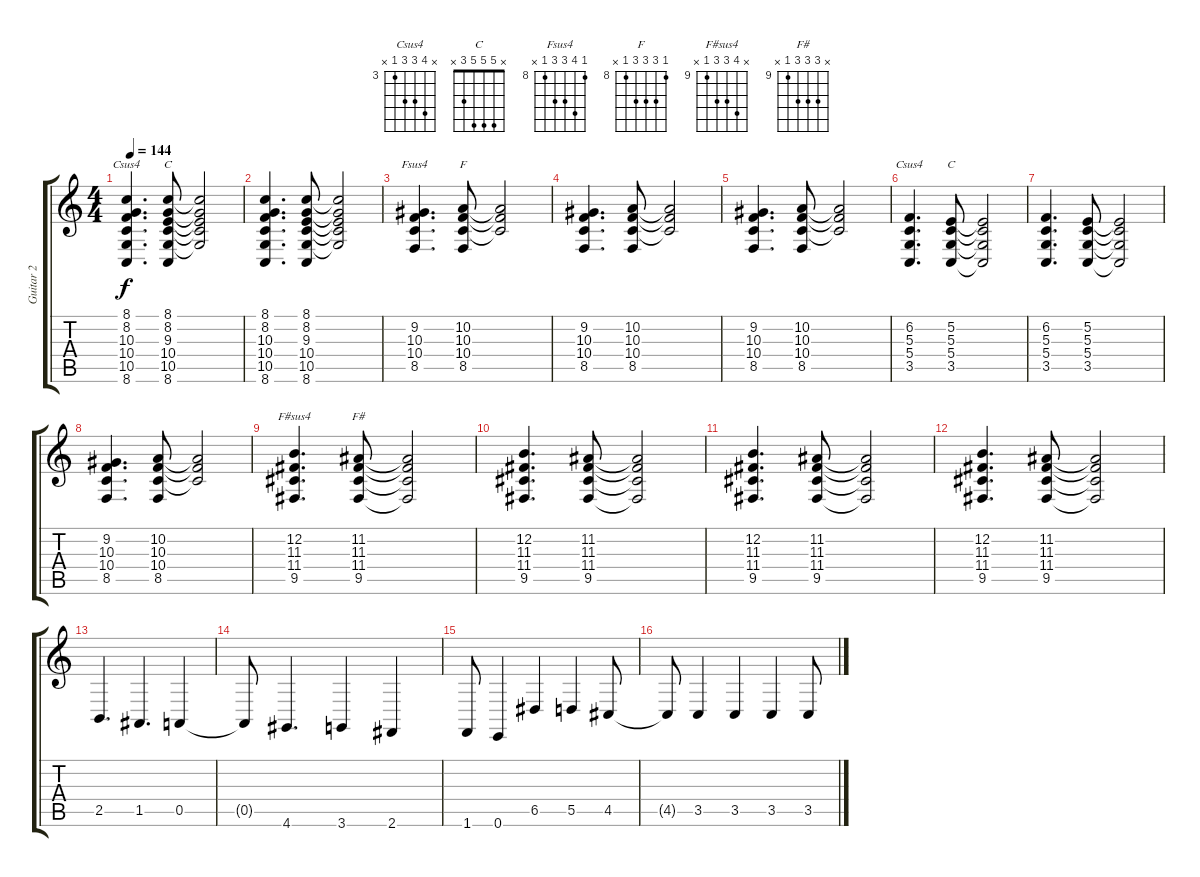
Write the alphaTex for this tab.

\track ("Guitar 2" "Guitar 2") {instrument vibraphone}
\staff {score tabs}
\tuning (E4 B3 G3 D3 A2 E2) {hide}
\chord ("Csus4" 8 8 10 10 10 8) {firstfret 8}
\chord ("C" 8 8 9 10 10 8) {firstfret 8}
\chord ("Fsus4" 8 11 10 10 8 x) {firstfret 8}
\chord ("F" 8 10 10 10 8 x) {firstfret 8}
\chord ("Csus4" x 6 5 5 3 x) {firstfret 3}
\chord ("C" x 5 5 5 3 x)
\chord ("F#sus4" x 12 11 11 9 x) {firstfret 9}
\chord ("F#" x 11 11 11 9 x) {firstfret 9}
\ts (4 4)
\tempo 144
\clef g2
\ks c
(8.1 8.2 10.3 10.4 10.5 8.6).4{d ch "Csus4" dy f} (8.1 8.2 9.3 10.4 10.5 8.6).8{ch "C"} (8.1{t} 8.2{t} 9.3{t} 10.4{t} 10.5{t}).2 |
(8.1 8.2 10.3 10.4 10.5 8.6).4{d} (8.1 8.2 9.3 10.4 10.5 8.6).8 (8.1{t} 8.2{t} 9.3{t} 10.4{t} 10.5{t}).2 |
(9.2 10.3 10.4 8.5).4{d ch "Fsus4"} (10.2 10.3 10.4 8.5).8{ch "F"} (10.2{t} 10.3{t} 10.4{t}).2 |
(9.2 10.3 10.4 8.5).4{d} (10.2 10.3 10.4 8.5).8 (10.2{t} 10.3{t} 10.4{t}).2 |
(9.2 10.3 10.4 8.5).4{d} (10.2 10.3 10.4 8.5).8 (10.2{t} 10.3{t} 10.4{t}).2 |
(6.2 5.3 5.4 3.5).4{d ch "Csus4"} (5.2 5.3 5.4 3.5).8{ch "C"} (5.2{t} 5.3{t} 5.4{t} 3.5{t}).2 |
(6.2 5.3 5.4 3.5).4{d} (5.2 5.3 5.4 3.5).8 (5.2{t} 5.3{t} 5.4{t} 3.5{t}).2 |
(9.2 10.3 10.4 8.5).4{d} (10.2 10.3 10.4 8.5).8 (10.2{t} 10.3{t} 10.4{t}).2 |
(12.2 11.3 11.4 9.5).4{d ch "F#sus4"} (11.2 11.3 11.4 9.5).8{ch "F#"} (11.2{t} 11.3{t} 11.4{t} 9.5{t}).2 |
(12.2 11.3 11.4 9.5).4{d} (11.2 11.3 11.4 9.5).8 (11.2{t} 11.3{t} 11.4{t} 9.5{t}).2 |
(12.2 11.3 11.4 9.5).4{d} (11.2 11.3 11.4 9.5).8 (11.2{t} 11.3{t} 11.4{t} 9.5{t}).2 |
(12.2 11.3 11.4 9.5).4{d} (11.2 11.3 11.4 9.5).8 (11.2{t} 11.3{t} 11.4{t} 9.5{t}).2 |
2.5.4{d} 1.5.4{d} 0.5.4 |
0.5{t}.8 4.6.4{d} 3.6.4 2.6.4 |
1.6.8 0.6.4 6.5.4 5.5.4 4.5.8 |
4.5{t}.8 3.5.4 3.5.4 3.5.4 3.5.8
